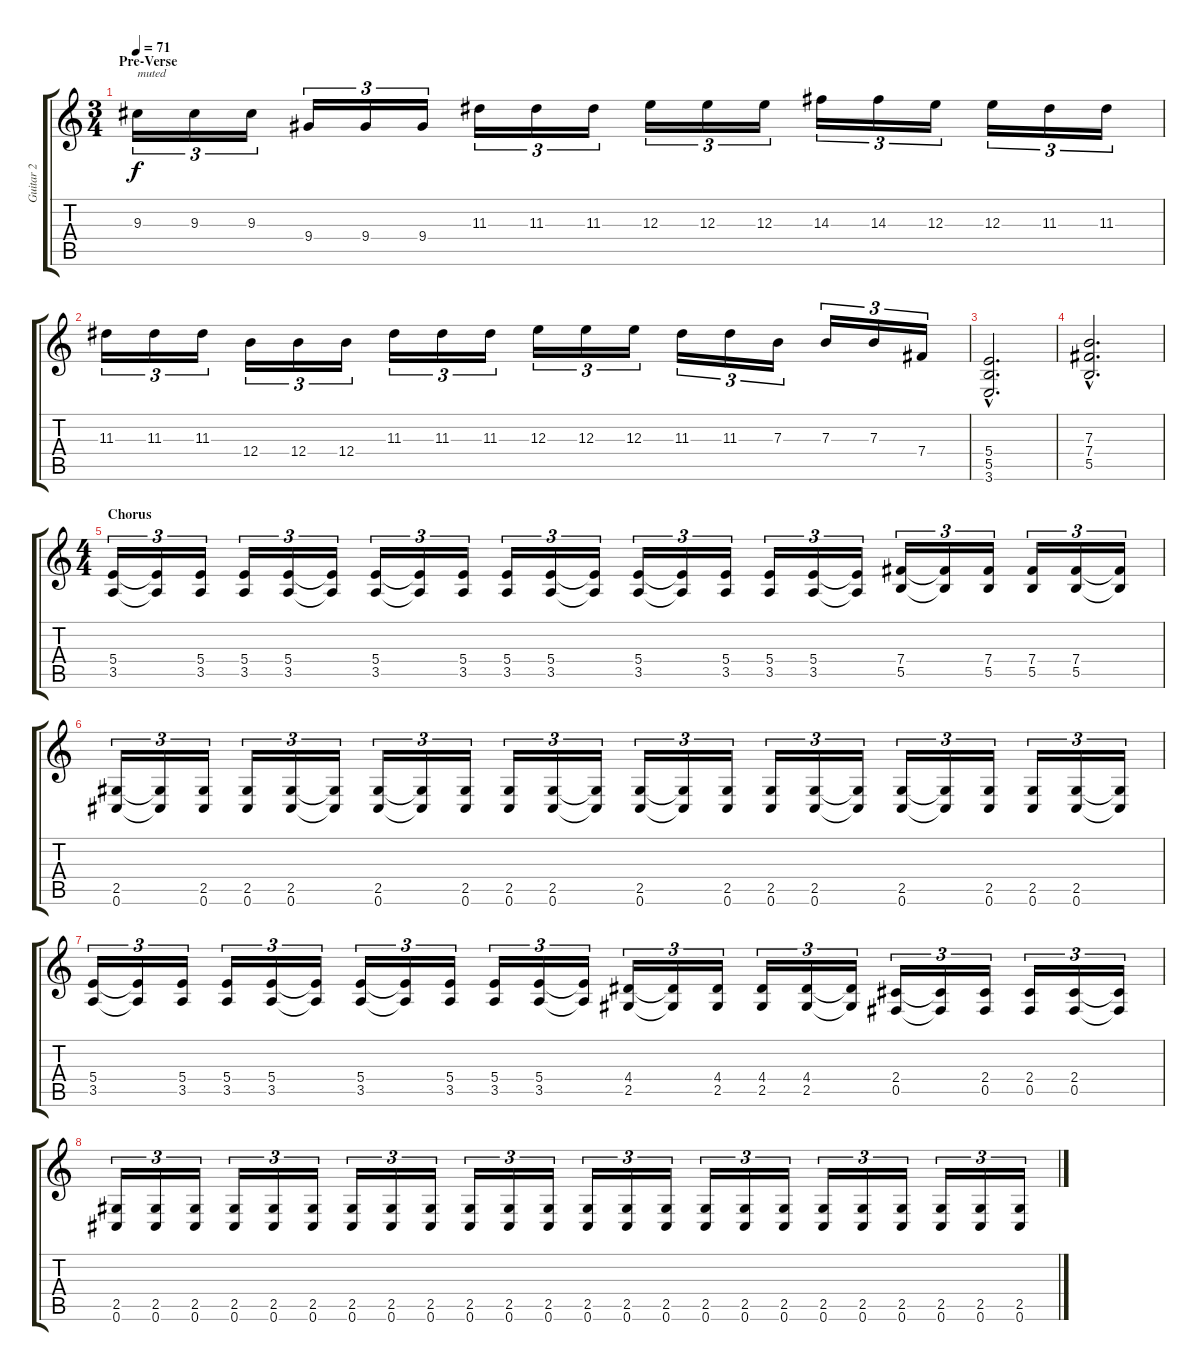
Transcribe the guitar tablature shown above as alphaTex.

\track ("Guitar 2" "Guitar 2") {instrument distortionguitar}
\staff {score tabs}
\tuning (Db4 Ab3 E3 B2 Gb2 Db2) {hide}
\ts (3 4)
\section ("" "Pre-Verse")
\tempo 71
\clef g2
\ks c
9.3.16{tu (3 2) txt "muted" dy f volume 11} 9.3.16{tu (3 2)} 9.3.16{tu (3 2)} 9.4.16{tu (3 2)} 9.4.16{tu (3 2)} 9.4.16{tu (3 2)} 11.3.16{tu (3 2)} 11.3.16{tu (3 2)} 11.3.16{tu (3 2)} 12.3.16{tu (3 2)} 12.3.16{tu (3 2)} 12.3.16{tu (3 2)} 14.3.16{tu (3 2)} 14.3.16{tu (3 2)} 12.3.16{tu (3 2)} 12.3.16{tu (3 2)} 11.3.16{tu (3 2)} 11.3.16{tu (3 2)} |
11.3.16{tu (3 2)} 11.3.16{tu (3 2)} 11.3.16{tu (3 2)} 12.4.16{tu (3 2)} 12.4.16{tu (3 2)} 12.4.16{tu (3 2)} 11.3.16{tu (3 2)} 11.3.16{tu (3 2)} 11.3.16{tu (3 2)} 12.3.16{tu (3 2)} 12.3.16{tu (3 2)} 12.3.16{tu (3 2)} 11.3.16{tu (3 2)} 11.3.16{tu (3 2)} 7.3.16{tu (3 2)} 7.3.16{tu (3 2)} 7.3.16{tu (3 2)} 7.4.16{tu (3 2)} |
(5.4{hac} 5.5{hac} 3.6{hac}).2{d volume 14} |
(7.3{hac} 7.4{hac} 5.5{hac}).2{d} |
\ts (4 4)
\section ("" "Chorus")
(5.4 3.5).16{tu (3 2)} (5.4{t} 3.5{t}).16{tu (3 2)} (5.4 3.5).16{tu (3 2)} (5.4 3.5).16{tu (3 2)} (5.4 3.5).16{tu (3 2)} (5.4{t} 3.5{t}).16{tu (3 2)} (5.4 3.5).16{tu (3 2)} (5.4{t} 3.5{t}).16{tu (3 2)} (5.4 3.5).16{tu (3 2)} (5.4 3.5).16{tu (3 2)} (5.4 3.5).16{tu (3 2)} (5.4{t} 3.5{t}).16{tu (3 2)} (5.4 3.5).16{tu (3 2)} (5.4{t} 3.5{t}).16{tu (3 2)} (5.4 3.5).16{tu (3 2)} (5.4 3.5).16{tu (3 2)} (5.4 3.5).16{tu (3 2)} (5.4{t} 3.5{t}).16{tu (3 2)} (7.4 5.5).16{tu (3 2)} (7.4{t} 5.5{t}).16{tu (3 2)} (7.4 5.5).16{tu (3 2)} (7.4 5.5).16{tu (3 2)} (7.4 5.5).16{tu (3 2)} (7.4{t} 5.5{t}).16{tu (3 2)} |
(2.5 0.6).16{tu (3 2)} (2.5{t} 0.6{t}).16{tu (3 2)} (2.5 0.6).16{tu (3 2)} (2.5 0.6).16{tu (3 2)} (2.5 0.6).16{tu (3 2)} (2.5{t} 0.6{t}).16{tu (3 2)} (2.5 0.6).16{tu (3 2)} (2.5{t} 0.6{t}).16{tu (3 2)} (2.5 0.6).16{tu (3 2)} (2.5 0.6).16{tu (3 2)} (2.5 0.6).16{tu (3 2)} (2.5{t} 0.6{t}).16{tu (3 2)} (2.5 0.6).16{tu (3 2)} (2.5{t} 0.6{t}).16{tu (3 2)} (2.5 0.6).16{tu (3 2)} (2.5 0.6).16{tu (3 2)} (2.5 0.6).16{tu (3 2)} (2.5{t} 0.6{t}).16{tu (3 2)} (2.5 0.6).16{tu (3 2)} (2.5{t} 0.6{t}).16{tu (3 2)} (2.5 0.6).16{tu (3 2)} (2.5 0.6).16{tu (3 2)} (2.5 0.6).16{tu (3 2)} (2.5{t} 0.6{t}).16{tu (3 2)} |
(5.4 3.5).16{tu (3 2)} (5.4{t} 3.5{t}).16{tu (3 2)} (5.4 3.5).16{tu (3 2)} (5.4 3.5).16{tu (3 2)} (5.4 3.5).16{tu (3 2)} (5.4{t} 3.5{t}).16{tu (3 2)} (5.4 3.5).16{tu (3 2)} (5.4{t} 3.5{t}).16{tu (3 2)} (5.4 3.5).16{tu (3 2)} (5.4 3.5).16{tu (3 2)} (5.4 3.5).16{tu (3 2)} (5.4{t} 3.5{t}).16{tu (3 2)} (4.4 2.5).16{tu (3 2)} (4.4{t} 2.5{t}).16{tu (3 2)} (4.4 2.5).16{tu (3 2)} (4.4 2.5).16{tu (3 2)} (4.4 2.5).16{tu (3 2)} (4.4{t} 2.5{t}).16{tu (3 2)} (2.4 0.5).16{tu (3 2)} (2.4{t} 0.5{t}).16{tu (3 2)} (2.4 0.5).16{tu (3 2)} (2.4 0.5).16{tu (3 2)} (2.4 0.5).16{tu (3 2)} (2.4{t} 0.5{t}).16{tu (3 2)} |
(2.5 0.6).16{tu (3 2)} (2.5 0.6).16{tu (3 2)} (2.5 0.6).16{tu (3 2)} (2.5 0.6).16{tu (3 2)} (2.5 0.6).16{tu (3 2)} (2.5 0.6).16{tu (3 2)} (2.5 0.6).16{tu (3 2)} (2.5 0.6).16{tu (3 2)} (2.5 0.6).16{tu (3 2)} (2.5 0.6).16{tu (3 2)} (2.5 0.6).16{tu (3 2)} (2.5 0.6).16{tu (3 2)} (2.5 0.6).16{tu (3 2)} (2.5 0.6).16{tu (3 2)} (2.5 0.6).16{tu (3 2)} (2.5 0.6).16{tu (3 2)} (2.5 0.6).16{tu (3 2)} (2.5 0.6).16{tu (3 2)} (2.5 0.6).16{tu (3 2)} (2.5 0.6).16{tu (3 2)} (2.5 0.6).16{tu (3 2)} (2.5 0.6).16{tu (3 2)} (2.5 0.6).16{tu (3 2)} (2.5 0.6).16{tu (3 2)}
